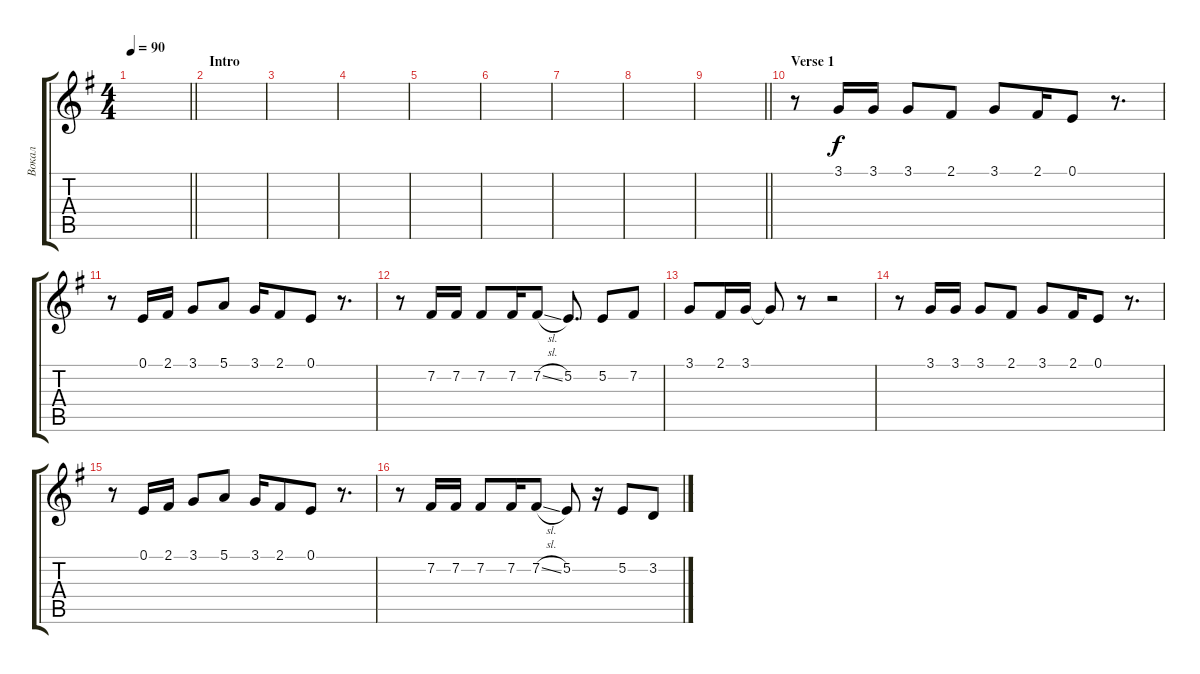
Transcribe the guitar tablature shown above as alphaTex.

\track ("Вокал" "Вокал") {instrument trumpet}
\staff {score tabs}
\tuning (E4 B3 G3 D3 A2 E2) {hide}
\ts (4 4)
\tempo 90
\clef g2
\barLineRight lightlight
\ks eminor
|
\section ("" "Intro")
|
|
|
|
|
|
|
\barLineRight lightlight
|
\section ("" "Verse 1")
r.8 3.1.16 3.1.16 3.1.8 2.1.8 3.1.8 2.1.16 0.1.8 r.8{d} |
r.8 0.1.16 2.1.16 3.1.8 5.1.8 3.1.16 2.1.8 0.1.8 r.8{d} |
r.8 7.2.16 7.2.16 7.2.8 7.2.16 7.2{sl}.8 5.2.8{d} 5.2.8 7.2.8 |
3.1.8 2.1.16 3.1.16 3.1{t}.8 r.8 r.2 |
r.8 3.1.16 3.1.16 3.1.8 2.1.8 3.1.8 2.1.16 0.1.8 r.8{d} |
r.8 0.1.16 2.1.16 3.1.8 5.1.8 3.1.16 2.1.8 0.1.8 r.8{d} |
r.8 7.2.16 7.2.16 7.2.8 7.2.16 7.2{sl}.8 5.2.8 r.16 5.2.8 3.2.8
